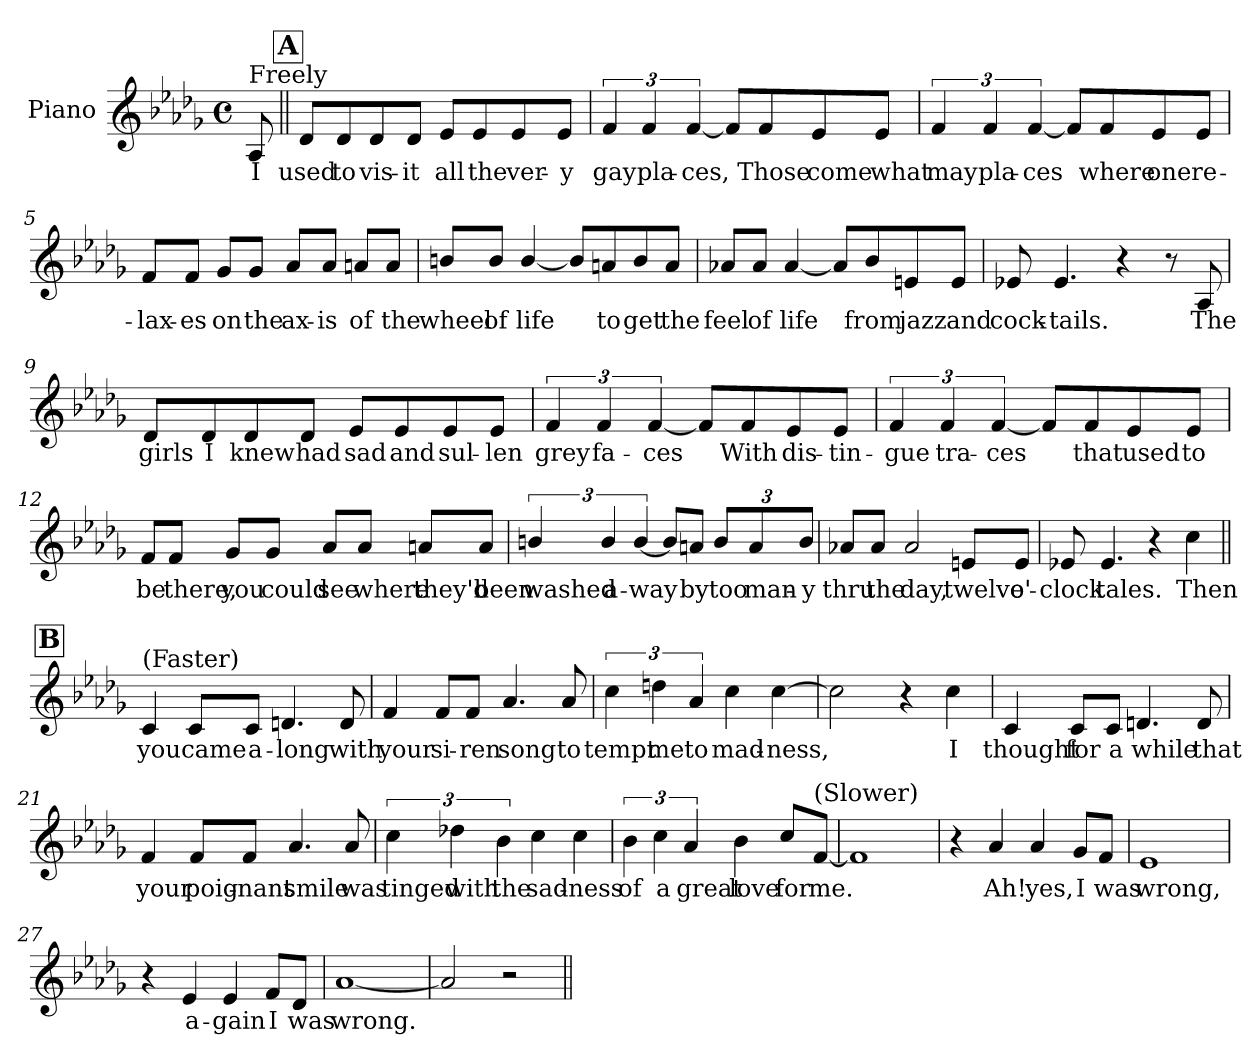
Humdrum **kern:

**kern	**text
*part1	*part1
*staff1	*staff1
*I"Piano	*
*I'Pno	*
*clefG2	*
*k[b-e-a-d-g-]	*
*D-:	*
*M4/4	*
*met(c)	*
=1	=1
!LO:TX:a:t=Freely	!
8A-/	I
!!LO:REH:place=s1:a:t=A
=2||	=2||
8d-/L	used
8d-/	to
8d-/	vis-
8d-/J	-it
8e-/L	all
8e-/	the
8e-/	ver-
8e-/J	-y
=3	=3
6f/	gay
6f/	pla-
[6f/	-ces,
8f/L]	.
8f/	Those
8e-/	come
8e-/J	what
!!LO:LB:g=z
=4	=4
6f/	may
6f/	pla-
[6f/	-ces
8f/L]	.
8f/	where
8e-/	one
8e-/J	re-
=5	=5
8f/L	-lax-
8f/J	-es
8g-/L	on
8g-/J	the
8a-/L	ax-
8a-/J	-is
8an/L	of
8a/J	the
=6	=6
8bn/L	wheel
8b/J	of
[4b/	life
8b/L]	.
8an/	to
8b/	get
8a/J	the
!!LO:LB:g=z
=7	=7
8a-X/L	feel
8a-/J	of
[4a-/	life
8a-/L]	.
8b-/	from
8en/	jazz
8e/J	and
=8	=8
8e-X/	cock-
4.e-/	-tails.
4r	.
8r	.
8A-/	The
=9	=9
8d-/L	girls
8d-/	I
8d-/	knew
8d-/J	had
8e-/L	sad
8e-/	and
8e-/	sul-
8e-/J	-len
!!LO:LB:g=z
=10	=10
6f/	grey
6f/	fa-
[6f/	-ces
8f/L]	.
8f/	With
8e-/	dis-
8e-/J	-tin-
=11	=11
6f/	-gue
6f/	tra-
[6f/	-ces
8f/L]	.
8f/	that
8e-/	used
8e-/J	to
=12	=12
8f/L	be
8f/J	there,
8g-/L	you
8g-/J	could
8a-/L	see
8a-/J	where
8an/L	they'd
8a/J	been
!!LO:LB:g=z
=13	=13
6bn/	washed
6b/	a-
[6b/	-way
8b/L]	.
8an/J	by
*Xbrackettup	*
12b/L	too
12a/	man-
12b/J	-y
=14	=14
8a-X/L	thru
8a-/J	the
2a-/	day,
8en/L	twelve
8e/J	o'-
=15	=15
8e-X/	-clock
4.e-/	tales.
4r	.
4cc\	Then
!!LO:LB:g=z
!!LO:REH:place=s1:a:t=B
=16||	=16||
!LO:TX:a:t=(Faster)	!
4c/	you
8c/L	came
8c/J	a-
4.dn/	-long
8d/	with
=17	=17
4f/	your
8f/L	si-
8f/J	-ren
4.a-/	song
8a-/	to
=18	=18
*brackettup	*
6cc\	tempt
6ddn\	me
6a-/	to
4cc\	mad-
[4cc\	-ness,
=19	=19
2cc\]	.
4r	.
4cc\	I
!!LO:LB:g=z
=20	=20
4c/	thought
8c/L	for
8c/J	a
4.dn/	while
8d/	that
=21	=21
4f/	your
8f/L	poig-
8f/J	-nant
4.a-/	smile
8a-/	was
=22	=22
6cc\	tinged
6dd-X\	with
6b-\	the
4cc\	sad-
4cc\	-ness
!!LO:LB:g=z
=23	=23
6b-\	of
6cc\	a
6a-/	great
4b-\	love
8cc/L	for
!LO:TX:a:t=(Slower)	!
[8f/J	me.
=24	=24
1f]	.
=25	=25
4r	.
4a-/	Ah!
4a-/	yes,
8g-/L	I
8f/J	was
!!LO:LB:g=z
=26	=26
1e-	wrong,
=27	=27
4r	.
4e-/	a-
4e-/	-gain
8f/L	I
8d-/J	was
=28	=28
[1a-	wrong.
=29	=29
2a-/]	.
2r	.
=||	=||
*-	*-
